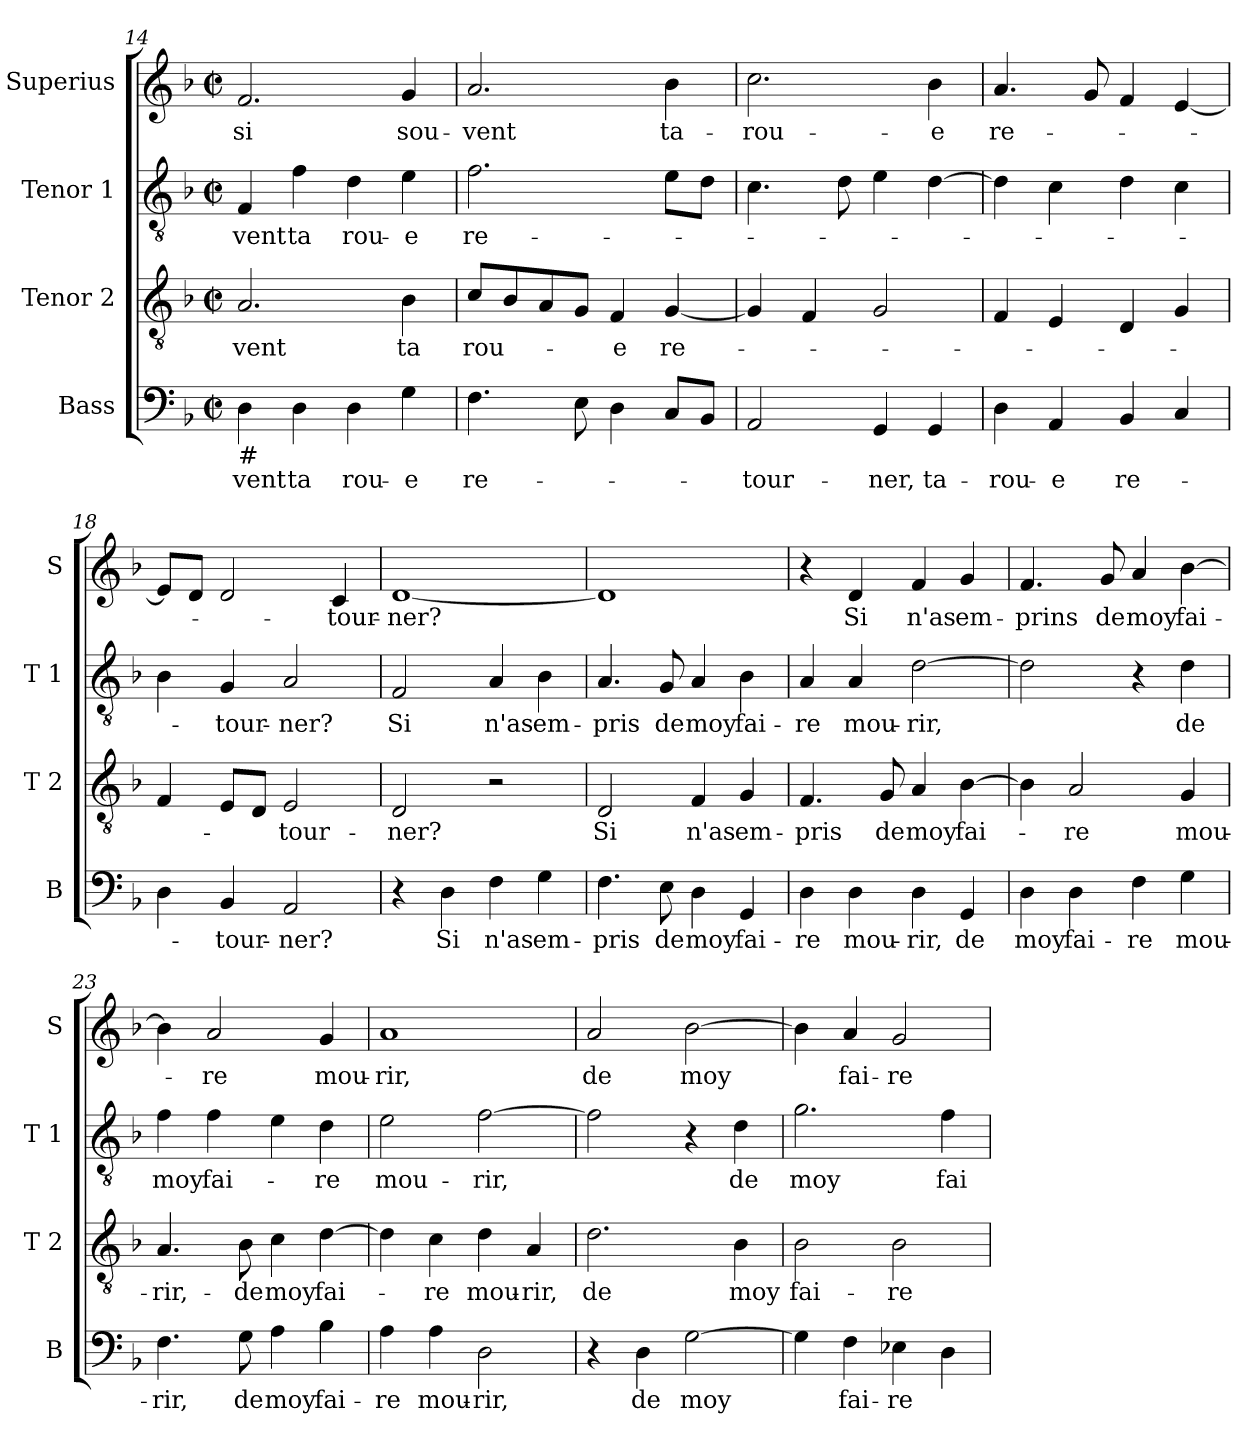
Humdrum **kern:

**kern	**text	**kern	**text	**kern	**text	**kern	**text
*part4	*part4	*part3	*part3	*part2	*part2	*part1	*part1
*staff4	*staff4	*staff3	*staff3	*staff2	*staff2	*staff1	*staff1
*I"Bass	*	*I"Tenor 2	*	*I"Tenor 1	*	*I"Superius	*
*I'B	*	*I'T 2	*	*I'T 1	*	*I'S	*
*clefF4	*	*clefGv2	*	*clefGv2	*	*clefG2	*
*k[b-]	*	*k[b-]	*	*k[b-]	*	*k[b-]	*
*F:	*	*F:	*	*F:	*	*F:	*
*M2/2	*	*M2/2	*	*M2/2	*	*M2/2	*
*met(c|)	*	*met(c|)	*	*met(c|)	*	*met(c|)	*
=14	=14	=14	=14	=14	=14	=14	=14
!LO:TX:b:t=#	!	!	!	!	!	!	!
4D\	-vent	2.A/	-vent	4F/	-vent	2.f/	si
4D\	ta	.	.	4f\	ta	.	.
4D\	rou-	.	.	4d\	rou-	.	.
4G\	-e	4B-\	ta	4e\	-e	4g/	sou-
=15	=15	=15	=15	=15	=15	=15	=15
4.F\	re-	8c/L	rou-	2.f\	re-	2.a/	-vent
.	.	8B-/	.	.	.	.	.
.	.	8A/	.	.	.	.	.
8E\	.	8G/J	.	.	.	.	.
4D\	.	4F/	-e	.	.	.	.
8C/L	.	[4G/	re-	8e\L	.	4b-\	ta-
8BB-/J	.	.	.	8d\J	.	.	.
=16	=16	=16	=16	=16	=16	=16	=16
2AA/	-tour-	4G/]	.	4.c\	.	2.cc\	-rou-
.	.	4F/	.	.	.	.	.
.	.	.	.	8d\	.	.	.
4GG/	-ner,	2G/	.	4e\	.	.	.
4GG/	ta-	.	.	[4d\	.	4b-\	-e
=17	=17	=17	=17	=17	=17	=17	=17
4D\	-rou-	4F/	.	4d\]	.	4.a/	re-
4AA/	-e	4E/	.	4c\	.	.	.
.	.	.	.	.	.	8g/	.
4BB-/	re-	4D/	.	4d\	.	4f/	.
4C/	.	4G/	.	4c\	.	[4e/	.
!!LO:LB:g=z
=18	=18	=18	=18	=18	=18	=18	=18
4D\	.	4F/	.	4B-\	.	8e/L]	.
.	.	.	.	.	.	8d/J	.
4BB-/	-tour-	8E/L	.	4G/	-tour-	2d/	.
.	.	8D/J	.	.	.	.	.
2AA/	-ner?	2E/	-tour-	2A/	-ner?	.	.
.	.	.	.	.	.	4c/	-tour-
=19	=19	=19	=19	=19	=19	=19	=19
4r	.	2D/	-ner?	2F/	Si	[1d	-ner?
4D\	Si	.	.	.	.	.	.
4F\	n'as	2r	.	4A/	n'as	.	.
4G\	em-	.	.	4B-\	em-	.	.
=20	=20	=20	=20	=20	=20	=20	=20
4.F\	-pris	2D/	Si	4.A/	-pris	1d]	.
8E\	de	.	.	8G/	de	.	.
4D\	moy	4F/	n'as	4A/	moy	.	.
4GG/	fai-	4G/	em-	4B-\	fai-	.	.
=21	=21	=21	=21	=21	=21	=21	=21
4D\	-re	4.F/	-pris	4A/	-re	4r	.
4D\	mou-	.	.	4A/	mou-	4d/	Si
.	.	8G/	de	.	.	.	.
4D\	-rir,	4A/	moy	[2d\	-rir,	4f/	n'as
4GG/	de	[4B-\	fai-	.	.	4g/	em-
=22	=22	=22	=22	=22	=22	=22	=22
4D\	moy	4B-\]	.	2d\]	.	4.f/	-prins
4D\	fai-	2A/	-re	.	.	.	.
.	.	.	.	.	.	8g/	de
4F\	-re	.	.	4r	.	4a/	moy
4G\	mou-	4G/	mou-	4d\	de	[4b-\	fai-
!!LO:LB:g=z
=23	=23	=23	=23	=23	=23	=23	=23
4.F\	-rir,	4.A/	-rir,-	4f\	moy	4b-\]	.
.	.	.	.	4f\	fai-	2a/	-re
8G\	de	8B-\	-de	.	.	.	.
4A\	moy	4c\	moy	4e\	.	.	.
4B-\	fai-	[4d\	fai-	4d\	-re	4g/	mou-
=24	=24	=24	=24	=24	=24	=24	=24
4A\	-re	4d\]	.	2e\	mou-	1a	-rir,
4A\	mou-	4c\	-re	.	.	.	.
2D\	-rir,	4d\	mou-	[2f\	-rir,	.	.
.	.	4A/	-rir,	.	.	.	.
=25	=25	=25	=25	=25	=25	=25	=25
4r	.	2.d\	de	2f\]	.	2a/	de
4D\	de	.	.	.	.	.	.
[2G\	moy	.	.	4r	.	[2b-\	moy
.	.	4B-\	moy	4d\	de	.	.
=26	=26	=26	=26	=26	=26	=26	=26
4G\]	.	2B-\	fai-	2.g\	moy	4b-\]	.
4F\	fai-	.	.	.	.	4a/	fai-
4E-X\	-re	2B-\	-re	.	.	2g/	-re
4D\	.	.	.	4f\	fai-	.	.
=	=	=	=	=	=	=	=
*-	*-	*-	*-	*-	*-	*-	*-
